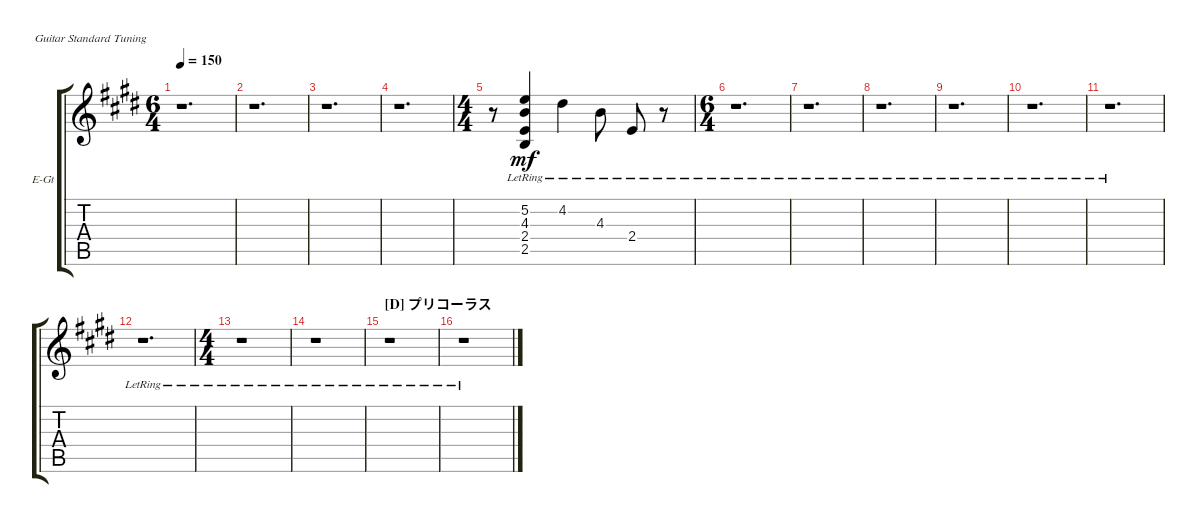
\bracketExtendMode groupsimilarinstruments
\firstSystemTrackNameOrientation horizontal
\otherSystemsTrackNameOrientation horizontal
\track ("Nobuo Clean" "E-Gt") {instrument electricguitarclean}
\staff {score tabs}
\tuning (E4 B3 G3 D3 A2 E2)
\ts (6 4)
\tempo 150
\clef g2
\scale
0.333333
\ks e
r.1{d dy mf} |
\scale
0.333333 r.1{d} |
\scale
0.333333 r.1{d} |
\scale
0.333333 r.1{d} |
\ts (4 4)
\scale
0.414085 r.8 (5.2{lr} 4.3{lr} 2.4{lr} 2.5{lr}).4 4.2{lr}.4 4.3{lr}.8 2.4{lr}.8 r.8 |
\ts (6 4)
\scale
0.414085 r.1{d} |
\scale
0.171831 r.1{d} |
\scale
0.333333 r.1{d} |
\scale
0.333333 r.1{d} |
\scale
0.333333 r.1{d} |
\scale
0.226766 r.1{d} |
\scale
0.226766 r.1{d} |
\ts (4 4)
\scale
0.546468 r.1 |
\scale
0.333333 r.1 |
\section ("D" "プリコーラス")
\scale
0.333333 r.1 |
\scale
0.333333 r.1
